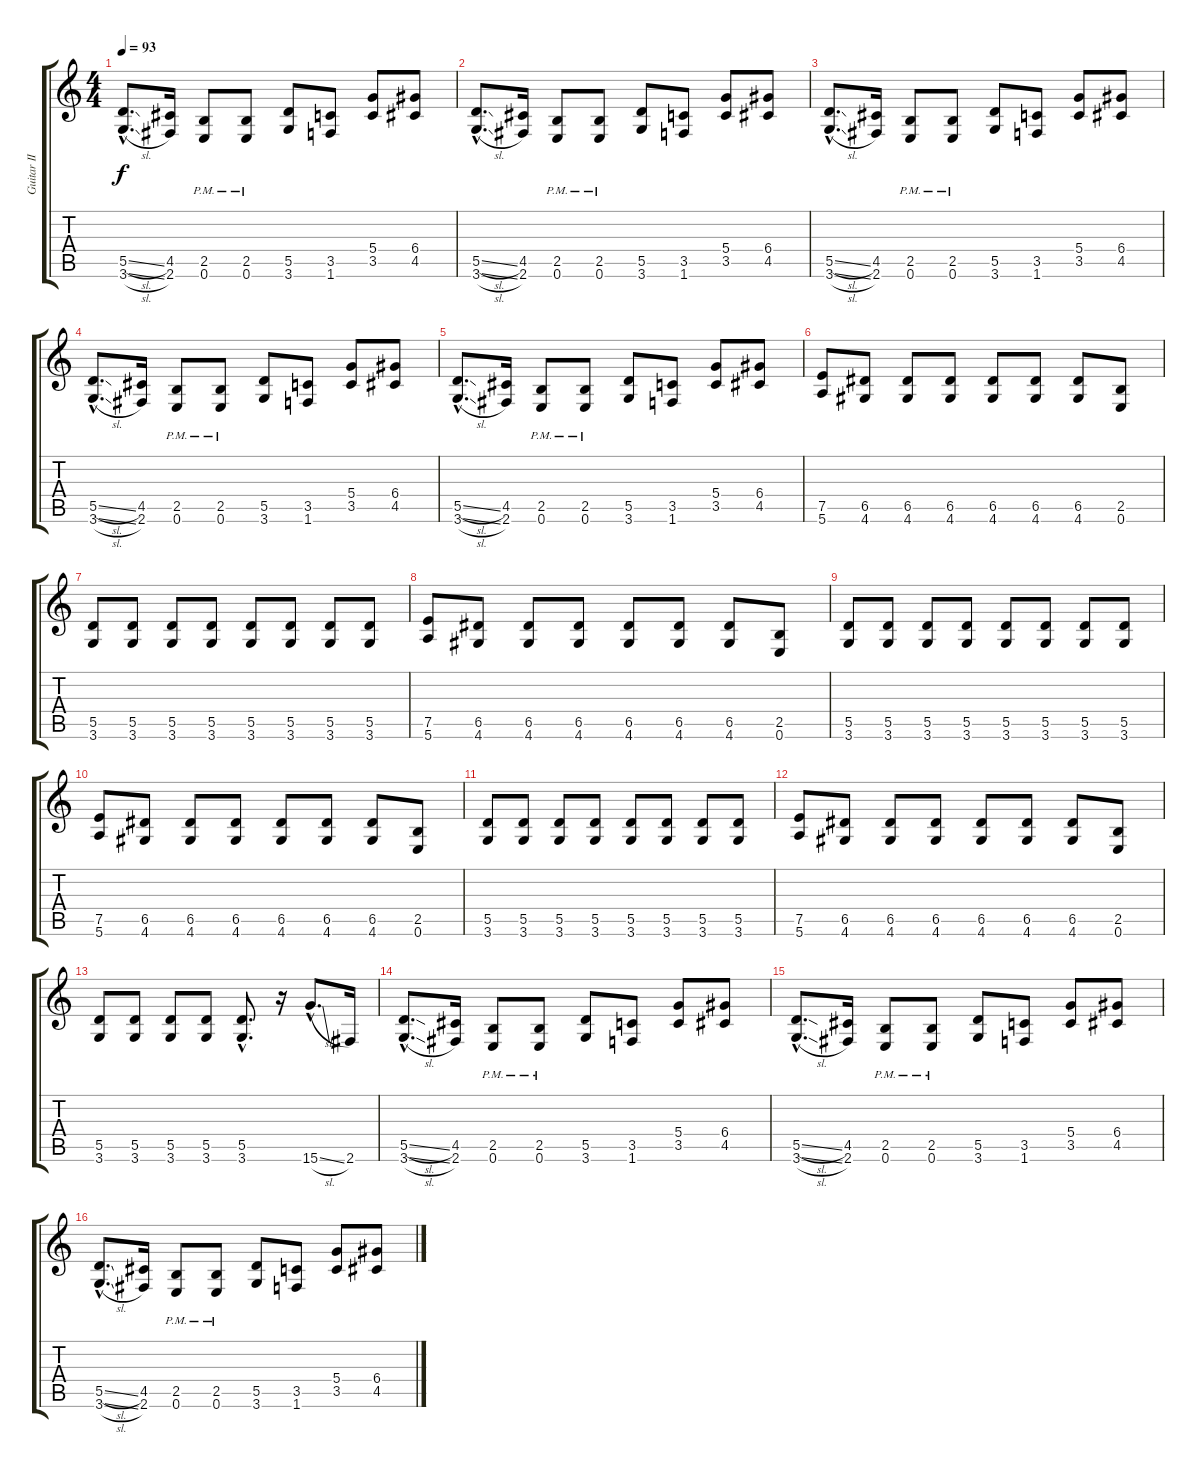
\track ("Guitar II" "Guitar II") {instrument distortionguitar}
\staff {score tabs}
\tuning (E4 B3 G3 D3 A2 E2) {hide}
\ts (4 4)
\tempo 93
\clef g2
\ks c
(5.5{sl hac} 3.6{sl hac}).8{d dy f} (4.5 2.6).16 (2.5{pm} 0.6{pm}).8 (2.5{pm} 0.6{pm}).8 (5.5 3.6).8 (3.5 1.6).8 (5.4 3.5).8 (6.4 4.5).8 |
(5.5{sl hac} 3.6{sl hac}).8{d} (4.5 2.6).16 (2.5{pm} 0.6{pm}).8 (2.5{pm} 0.6{pm}).8 (5.5 3.6).8 (3.5 1.6).8 (5.4 3.5).8 (6.4 4.5).8 |
(5.5{sl hac} 3.6{sl hac}).8{d} (4.5 2.6).16 (2.5{pm} 0.6{pm}).8 (2.5{pm} 0.6{pm}).8 (5.5 3.6).8 (3.5 1.6).8 (5.4 3.5).8 (6.4 4.5).8 |
(5.5{sl hac} 3.6{sl hac}).8{d} (4.5 2.6).16 (2.5{pm} 0.6{pm}).8 (2.5{pm} 0.6{pm}).8 (5.5 3.6).8 (3.5 1.6).8 (5.4 3.5).8 (6.4 4.5).8 |
(5.5{sl hac} 3.6{sl hac}).8{d} (4.5 2.6).16 (2.5{pm} 0.6{pm}).8 (2.5{pm} 0.6{pm}).8 (5.5 3.6).8 (3.5 1.6).8 (5.4 3.5).8 (6.4 4.5).8 |
(7.5 5.6).8 (6.5 4.6).8 (6.5 4.6).8 (6.5 4.6).8 (6.5 4.6).8 (6.5 4.6).8 (6.5 4.6).8 (2.5 0.6).8 |
(5.5 3.6).8 (5.5 3.6).8 (5.5 3.6).8 (5.5 3.6).8 (5.5 3.6).8 (5.5 3.6).8 (5.5 3.6).8 (5.5 3.6).8 |
(7.5 5.6).8 (6.5 4.6).8 (6.5 4.6).8 (6.5 4.6).8 (6.5 4.6).8 (6.5 4.6).8 (6.5 4.6).8 (2.5 0.6).8 |
(5.5 3.6).8 (5.5 3.6).8 (5.5 3.6).8 (5.5 3.6).8 (5.5 3.6).8 (5.5 3.6).8 (5.5 3.6).8 (5.5 3.6).8 |
(7.5 5.6).8 (6.5 4.6).8 (6.5 4.6).8 (6.5 4.6).8 (6.5 4.6).8 (6.5 4.6).8 (6.5 4.6).8 (2.5 0.6).8 |
(5.5 3.6).8 (5.5 3.6).8 (5.5 3.6).8 (5.5 3.6).8 (5.5 3.6).8 (5.5 3.6).8 (5.5 3.6).8 (5.5 3.6).8 |
(7.5 5.6).8 (6.5 4.6).8 (6.5 4.6).8 (6.5 4.6).8 (6.5 4.6).8 (6.5 4.6).8 (6.5 4.6).8 (2.5 0.6).8 |
(5.5 3.6).8 (5.5 3.6).8 (5.5 3.6).8 (5.5 3.6).8 (5.5{hac} 3.6{hac}).8{d} r.16 15.6{sl hac}.8{d} 2.6.16 |
(5.5{sl hac} 3.6{sl hac}).8{d} (4.5 2.6).16 (2.5{pm} 0.6{pm}).8 (2.5{pm} 0.6{pm}).8 (5.5 3.6).8 (3.5 1.6).8 (5.4 3.5).8 (6.4 4.5).8 |
(5.5{sl hac} 3.6{sl hac}).8{d} (4.5 2.6).16 (2.5{pm} 0.6{pm}).8 (2.5{pm} 0.6{pm}).8 (5.5 3.6).8 (3.5 1.6).8 (5.4 3.5).8 (6.4 4.5).8 |
(5.5{sl hac} 3.6{sl hac}).8{d} (4.5 2.6).16 (2.5{pm} 0.6{pm}).8 (2.5{pm} 0.6{pm}).8 (5.5 3.6).8 (3.5 1.6).8 (5.4 3.5).8 (6.4 4.5).8
